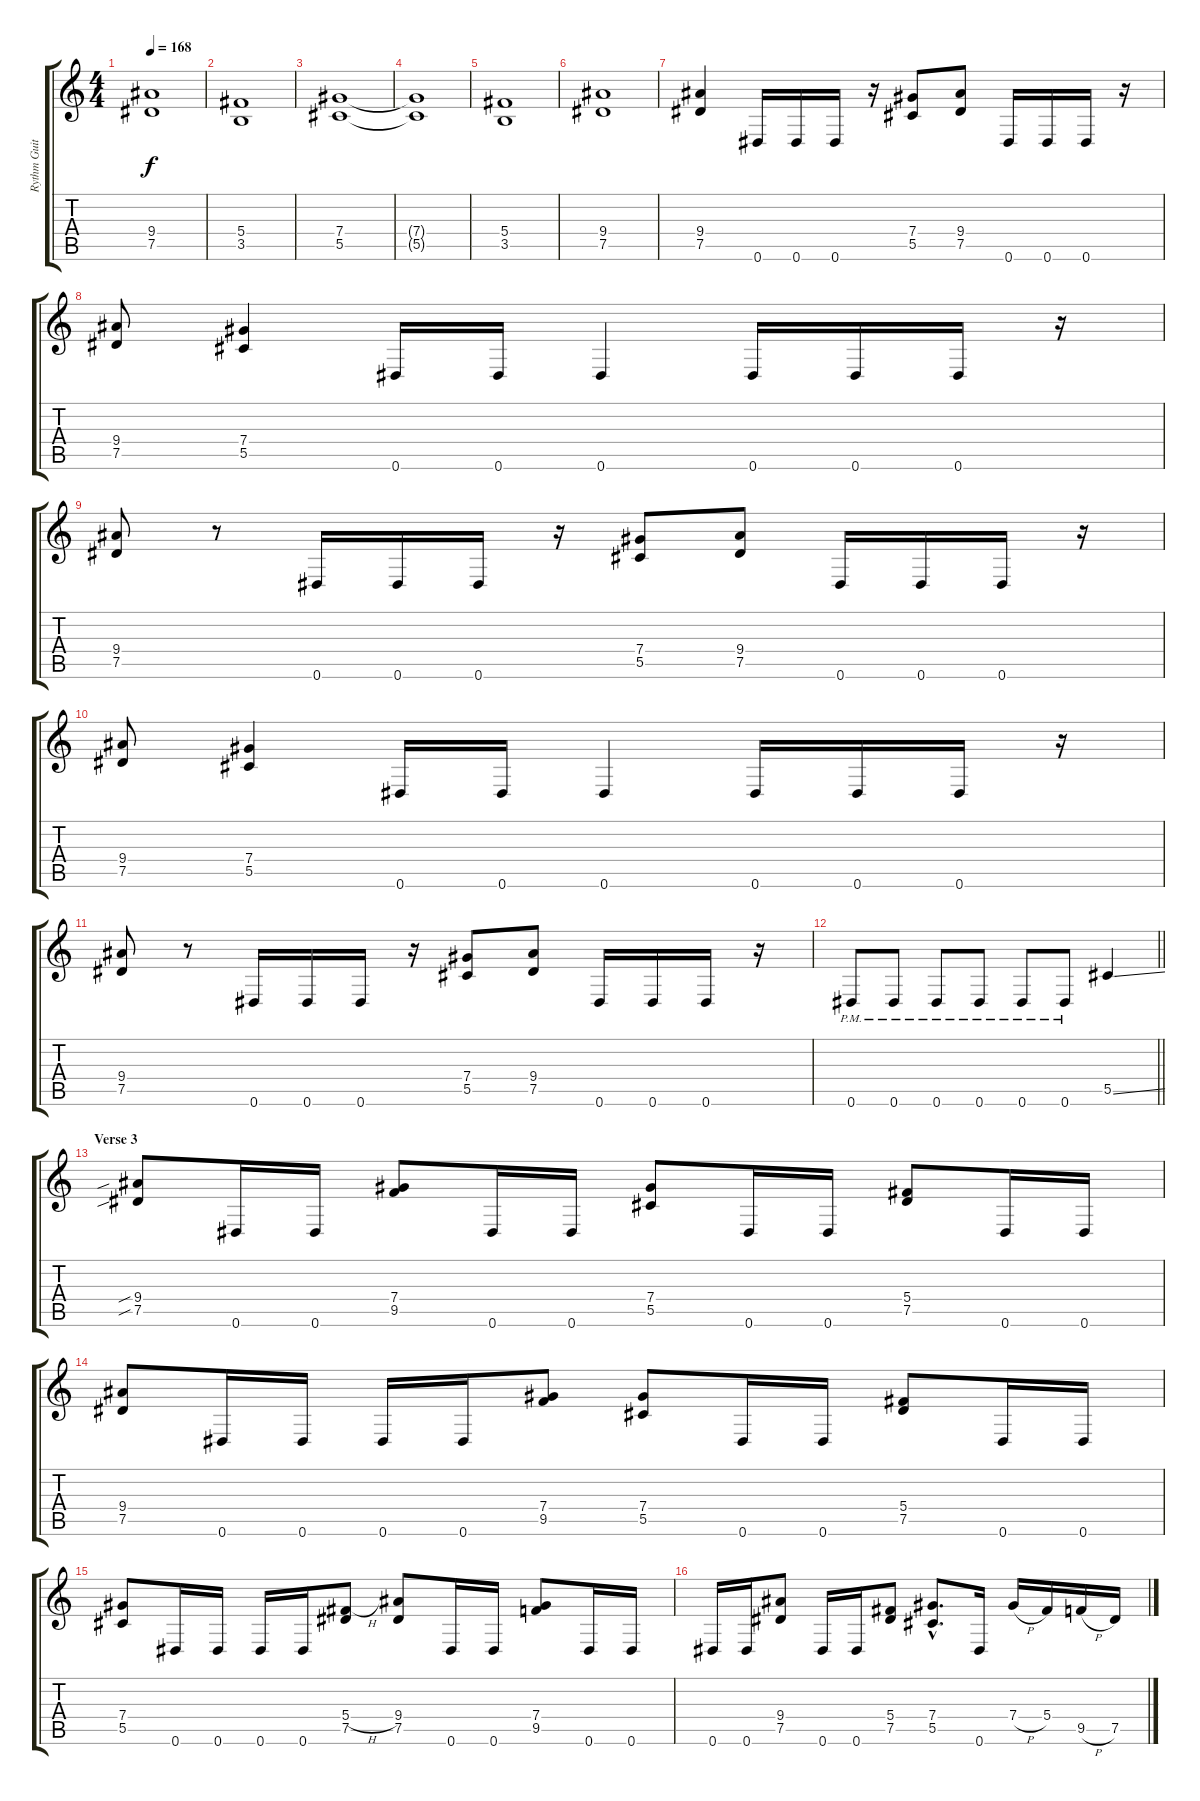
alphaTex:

\track ("Rythm Guitar" "Rythm Guit") {instrument distortionguitar}
\staff {score tabs}
\tuning (Eb4 Bb3 Gb3 Db3 Ab2 Eb2) {hide}
\ts (4 4)
\tempo 168
\clef g2
\ks c
(9.4 7.5).1{dy f} |
(5.4 3.5).1 |
(7.4 5.5).1 |
(7.4{t} 5.5{t}).1 |
(5.4 3.5).1 |
(9.4 7.5).1 |
(9.4 7.5).4 0.6.16 0.6.16 0.6.16 r.16 (7.4 5.5).8 (9.4 7.5).8 0.6.16 0.6.16 0.6.16 r.16 |
(9.4 7.5).8 (7.4 5.5).4 0.6.16 0.6.16 0.6.4 0.6.16 0.6.16 0.6.16 r.16 |
(9.4 7.5).8 r.8 0.6.16 0.6.16 0.6.16 r.16 (7.4 5.5).8 (9.4 7.5).8 0.6.16 0.6.16 0.6.16 r.16 |
(9.4 7.5).8 (7.4 5.5).4 0.6.16 0.6.16 0.6.4 0.6.16 0.6.16 0.6.16 r.16 |
(9.4 7.5).8 r.8 0.6.16 0.6.16 0.6.16 r.16 (7.4 5.5).8 (9.4 7.5).8 0.6.16 0.6.16 0.6.16 r.16 |
\barLineRight lightlight
0.6{pm}.8 0.6{pm}.8 0.6{pm}.8 0.6{pm}.8 0.6{pm}.8 0.6{pm}.8 5.5{ss}.4 |
\section ("" "Verse 3")
(9.4{sib} 7.5{sib}).8 0.6.16 0.6.16 (7.4 9.5).8 0.6.16 0.6.16 (7.4 5.5).8 0.6.16 0.6.16 (5.4 7.5).8 0.6.16 0.6.16 |
(9.4 7.5).8 0.6.16 0.6.16 0.6.16 0.6.16 (7.4 9.5).8 (7.4 5.5).8 0.6.16 0.6.16 (5.4 7.5).8 0.6.16 0.6.16 |
(7.4 5.5).8 0.6.16 0.6.16 0.6.16 0.6.16 (5.4{h} 7.5).8 (9.4 7.5).8 0.6.16 0.6.16 (7.4 9.5).8 0.6.16 0.6.16 |
0.6.16 0.6.16 (9.4 7.5).8 0.6.16 0.6.16 (5.4 7.5).8 (7.4{hac} 5.5{hac}).8{d} 0.6.16 7.4{h}.16 5.4.16 9.5{h}.16 7.5.16
